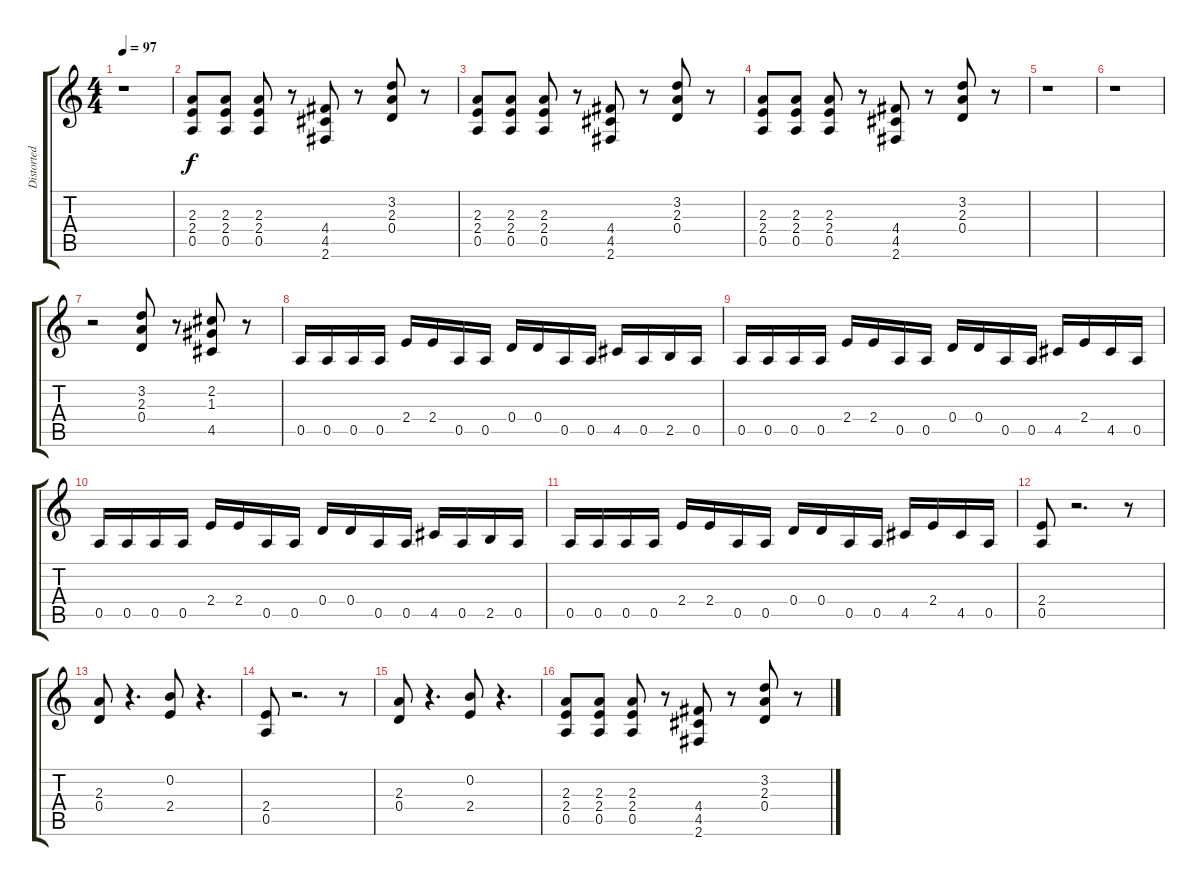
\track ("Distorted Guitar" "Distorted ") {instrument distortionguitar}
\staff {score tabs}
\tuning (E4 B3 G3 D3 A2 E2) {hide}
\ts (4 4)
\tempo 97
\clef g2
\ks c
r.1{dy f} |
(2.3 2.4 0.5).8 (2.3 2.4 0.5).8 (2.3 2.4 0.5).8 r.8 (4.4 4.5 2.6).8 r.8 (3.2 2.3 0.4).8 r.8 |
(2.3 2.4 0.5).8 (2.3 2.4 0.5).8 (2.3 2.4 0.5).8 r.8 (4.4 4.5 2.6).8 r.8 (3.2 2.3 0.4).8 r.8 |
(2.3 2.4 0.5).8 (2.3 2.4 0.5).8 (2.3 2.4 0.5).8 r.8 (4.4 4.5 2.6).8 r.8 (3.2 2.3 0.4).8 r.8 |
r.1 |
r.1 |
r.2 (3.2 2.3 0.4).8 r.8 (2.2 1.3 4.5).8 r.8 |
0.5.16 0.5.16 0.5.16 0.5.16 2.4.16 2.4.16 0.5.16 0.5.16 0.4.16 0.4.16 0.5.16 0.5.16 4.5.16 0.5.16 2.5.16 0.5.16 |
0.5.16 0.5.16 0.5.16 0.5.16 2.4.16 2.4.16 0.5.16 0.5.16 0.4.16 0.4.16 0.5.16 0.5.16 4.5.16 2.4.16 4.5.16 0.5.16 |
0.5.16 0.5.16 0.5.16 0.5.16 2.4.16 2.4.16 0.5.16 0.5.16 0.4.16 0.4.16 0.5.16 0.5.16 4.5.16 0.5.16 2.5.16 0.5.16 |
0.5.16 0.5.16 0.5.16 0.5.16 2.4.16 2.4.16 0.5.16 0.5.16 0.4.16 0.4.16 0.5.16 0.5.16 4.5.16 2.4.16 4.5.16 0.5.16 |
(2.4 0.5).8 r.2{d} r.8 |
(2.3 0.4).8 r.4{d} (0.2 2.4).8 r.4{d} |
(2.4 0.5).8 r.2{d} r.8 |
(2.3 0.4).8 r.4{d} (0.2 2.4).8 r.4{d} |
(2.3 2.4 0.5).8 (2.3 2.4 0.5).8 (2.3 2.4 0.5).8 r.8 (4.4 4.5 2.6).8 r.8 (3.2 2.3 0.4).8 r.8
